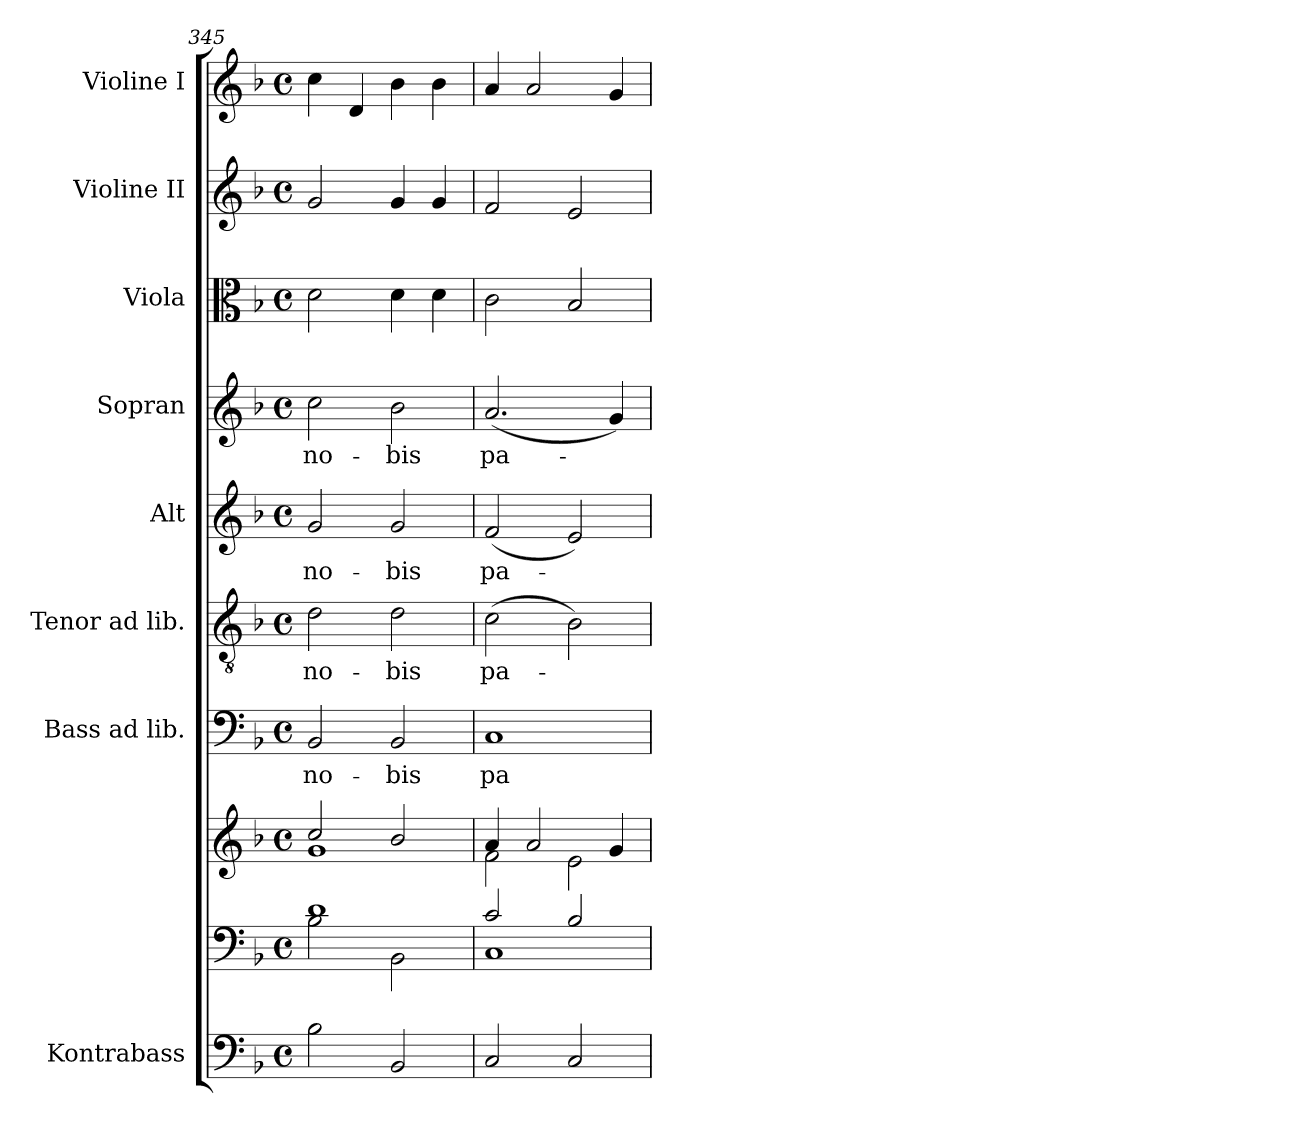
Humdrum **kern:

**kern	**kern	**kern	**kern	**text	**kern	**text	**kern	**text	**kern	**text	**kern	**kern	**kern
*part9	*part8	*part8	*part7	*part7	*part6	*part6	*part5	*part5	*part4	*part4	*part3	*part2	*part1
*staff10	*staff9	*staff8	*staff7	*staff7	*staff6	*staff6	*staff5	*staff5	*staff4	*staff4	*staff3	*staff2	*staff1
*I"Kontrabass	*	*	*I"Bass ad lib.	*	*I"Tenor ad lib.	*	*I"Alt	*	*I"Sopran	*	*I"Viola	*I"Violine II	*I"Violine I
*I'Kb.	*	*	*I'B.	*	*I'T.	*	*I'A.	*	*I'S.	*	*I'Vla.	*I'Vl. II	*I'Vl. I
*clefF4	*clefF4	*clefG2	*clefF4	*	*clefGv2	*	*clefG2	*	*clefG2	*	*clefC3	*clefG2	*clefG2
*ITrd7c12	*	*	*	*	*	*	*	*	*	*	*	*	*
*k[b-]	*k[b-]	*k[b-]	*k[b-]	*	*k[b-]	*	*k[b-]	*	*k[b-]	*	*k[b-]	*k[b-]	*k[b-]
*F:	*F:	*F:	*F:	*	*F:	*	*F:	*	*F:	*	*F:	*F:	*F:
*M4/4	*M4/4	*M4/4	*M4/4	*	*M4/4	*	*M4/4	*	*M4/4	*	*M4/4	*M4/4	*M4/4
*met(c)	*met(c)	*met(c)	*met(c)	*	*met(c)	*	*met(c)	*	*met(c)	*	*met(c)	*met(c)	*met(c)
=345	=345	=345	=345	=345	=345	=345	=345	=345	=345	=345	=345	=345	=345
*	*^	*^	*	*	*	*	*	*	*	*	*	*	*
!	!	!	!	!	!	!LO:LY:b	!	!LO:LY:b	!	!LO:LY:b	!	!LO:LY:b	!	!	!
2BB-\	1d	2B-\	2cc/	1g	2BB-/	no-	2d\	no-	2g/	no-	2cc\	no-	2d\	2g/	4cc\
.	.	.	.	.	.	.	.	.	.	.	.	.	.	.	4d/
!	!	!	!	!	!	!LO:LY:b	!	!LO:LY:b	!	!LO:LY:b	!	!LO:LY:b	!	!	!
2BBB-/	.	2BB-\	2b-/	.	2BB-/	-bis	2d\	-bis	2g/	-bis	2b-\	-bis	4d\	4g/	4b-\
.	.	.	.	.	.	.	.	.	.	.	.	.	4d\	4g/	4b-\
=346	=346	=346	=346	=346	=346	=346	=346	=346	=346	=346	=346	=346	=346	=346	=346
!	!	!	!	!	!	!LO:LY:b	!	!LO:LY:b	!	!LO:LY:b	!	!LO:LY:b	!	!	!
2CC/	2c/	1C	4a/	2f\	1C	pa-	(>2c\	pa-	(<2f/	pa-	(<2.a/	pa-	2c\	2f/	4a/
.	.	.	2a/	.	.	.	.	.	.	.	.	.	.	.	2a/
2CC/	2B-/	.	.	2e\	.	.	2B-\)	.	2e/)	.	.	.	2B-/	2e/	.
.	.	.	4g/	.	.	.	.	.	.	.	4g/)	.	.	.	4g/
*	*v	*v	*	*	*	*	*	*	*	*	*	*	*	*	*
*	*	*v	*v	*	*	*	*	*	*	*	*	*	*	*
=	=	=	=	=	=	=	=	=	=	=	=	=	=
*-	*-	*-	*-	*-	*-	*-	*-	*-	*-	*-	*-	*-	*-
